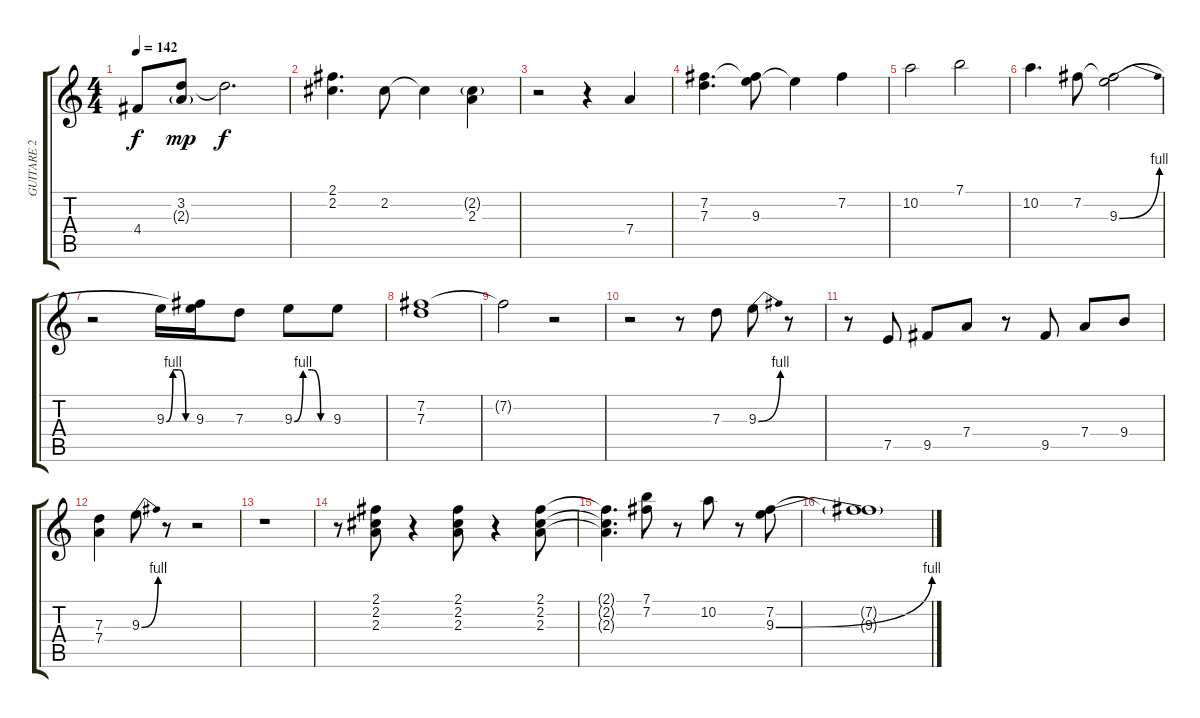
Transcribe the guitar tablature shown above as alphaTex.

\track ("GUITARE 2" "GUITARE 2") {instrument overdrivenguitar}
\staff {score tabs}
\tuning (E4 B3 G3 D3 A2 E2) {hide}
\ts (4 4)
\tempo 142
\clef g2
\ks c
4.4.8{dy f} (3.2 2.3{g}).8{dy mp} 3.2{t}.2{d dy f} |
(2.1 2.2).4{d} 2.2.8 2.2{t}.4 (2.2{g} 2.3).4 |
r.2 r.4 7.4.4 |
(7.2 7.3).4{d} (7.2{t} 9.3).8 9.3{t}.4 7.2.4 |
10.2.2 7.1.2 |
10.2.4{d} 7.2.8 (7.2{t} 9.3{be (bend 0 0 60 4)}).2 |
r.2 9.3{be (custom 0 0 15 4 30 4 45 0 60 0)}.16 (7.2{t} 9.3).16 7.3.8 9.3{be (custom 0 0 15 4 30 4 45 0 60 0)}.8 9.3.8 |
(7.2 7.3).1 |
7.2{t}.2 r.2 |
r.2 r.8 7.3.8 9.3{be (bend 0 0 60 4)}.8 r.8 |
r.8 7.5.8 9.5.8 7.4.8 r.8 9.5.8 7.4.8 9.4.8 |
(7.3 7.4).4 9.3{be (bend 0 0 60 4)}.8 r.8 r.2 |
r.1 |
r.8 (2.1 2.2 2.3).8 r.4 (2.1 2.2 2.3).8 r.4 (2.1 2.2 2.3).8 |
(2.1{t} 2.2{t} 2.3{t}).4{d} (7.1 7.2).8 r.8 10.2.8 r.8 (7.2 9.3{be (bend 0 0 60 4)}).8 |
(7.2{t} 9.3{t}).1
